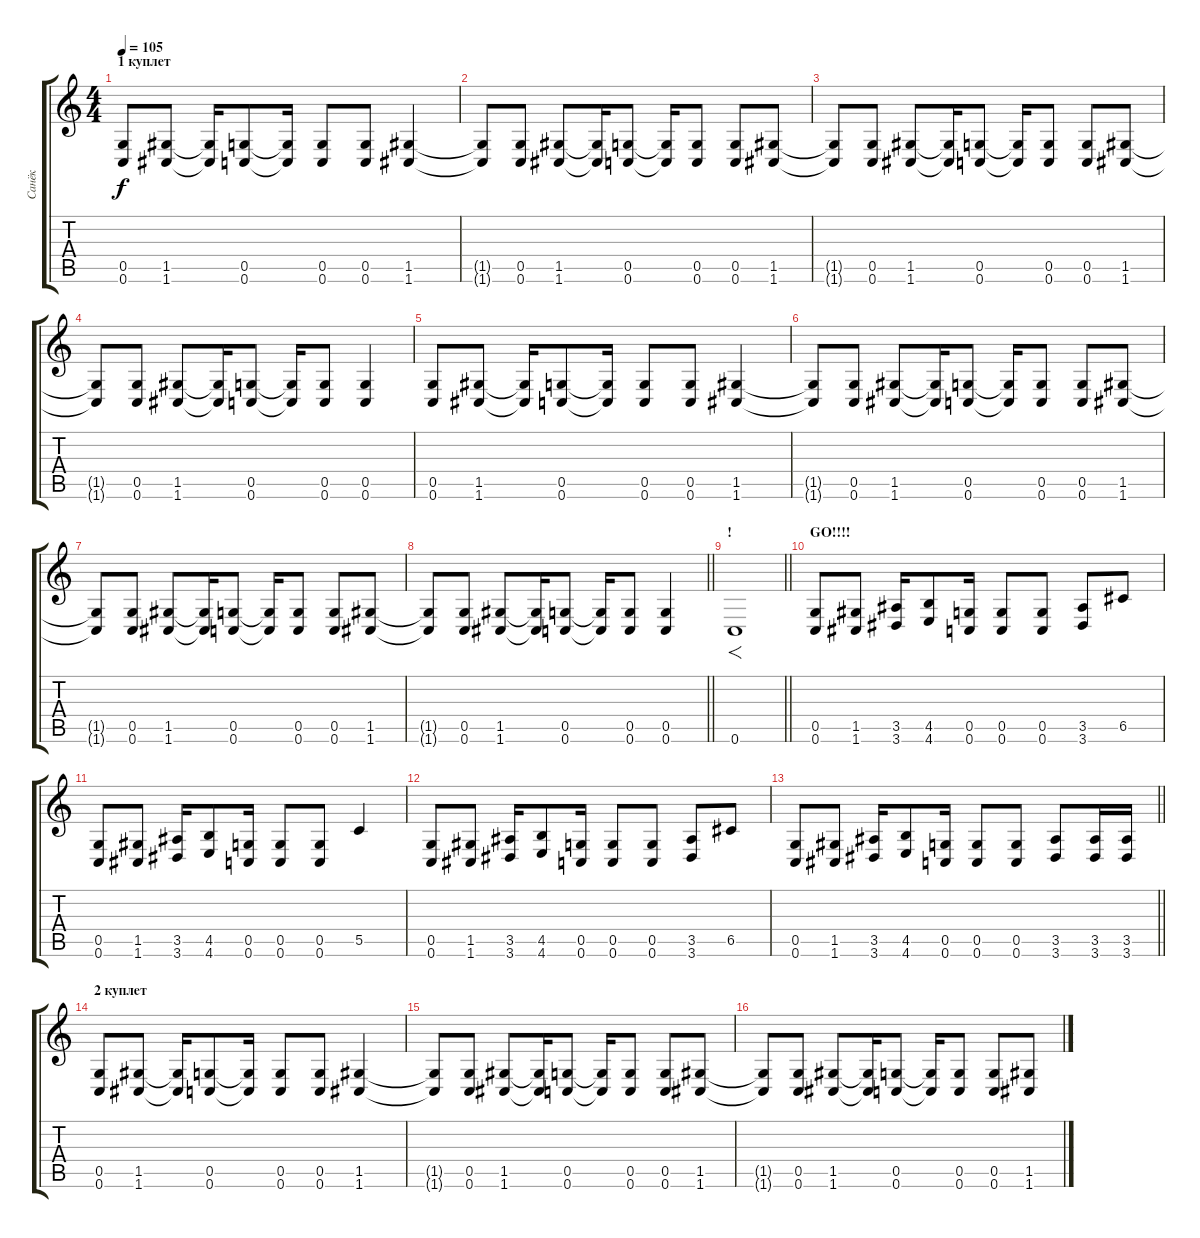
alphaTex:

\track ("Санёк" "Санёк") {instrument distortionguitar}
\staff {score tabs}
\tuning (D4 A3 F3 C3 G2 C2) {hide}
\ts (4 4)
\section ("" "1 куплет")
\tempo 105
\clef g2
\ks c
(0.5 0.6).8{dy f} (1.5 1.6).8 (1.5{t} 1.6{t}).16 (0.5 0.6).8 (0.5{t} 0.6{t}).16 (0.5 0.6).8 (0.5 0.6).8 (1.5 1.6).4 |
(1.5{t} 1.6{t}).8 (0.5 0.6).8 (1.5 1.6).8 (1.5{t} 1.6{t}).16 (0.5 0.6).8 (0.5{t} 0.6{t}).16 (0.5 0.6).8 (0.5 0.6).8 (1.5 1.6).8 |
(1.5{t} 1.6{t}).8 (0.5 0.6).8 (1.5 1.6).8 (1.5{t} 1.6{t}).16 (0.5 0.6).8 (0.5{t} 0.6{t}).16 (0.5 0.6).8 (0.5 0.6).8 (1.5 1.6).8 |
(1.5{t} 1.6{t}).8 (0.5 0.6).8 (1.5 1.6).8 (1.5{t} 1.6{t}).16 (0.5 0.6).8 (0.5{t} 0.6{t}).16 (0.5 0.6).8 (0.5 0.6).4 |
(0.5 0.6).8 (1.5 1.6).8 (1.5{t} 1.6{t}).16 (0.5 0.6).8 (0.5{t} 0.6{t}).16 (0.5 0.6).8 (0.5 0.6).8 (1.5 1.6).4 |
(1.5{t} 1.6{t}).8 (0.5 0.6).8 (1.5 1.6).8 (1.5{t} 1.6{t}).16 (0.5 0.6).8 (0.5{t} 0.6{t}).16 (0.5 0.6).8 (0.5 0.6).8 (1.5 1.6).8 |
(1.5{t} 1.6{t}).8 (0.5 0.6).8 (1.5 1.6).8 (1.5{t} 1.6{t}).16 (0.5 0.6).8 (0.5{t} 0.6{t}).16 (0.5 0.6).8 (0.5 0.6).8 (1.5 1.6).8 |
\barLineRight lightlight
(1.5{t} 1.6{t}).8 (0.5 0.6).8 (1.5 1.6).8 (1.5{t} 1.6{t}).16 (0.5 0.6).8 (0.5{t} 0.6{t}).16 (0.5 0.6).8 (0.5 0.6).4 |
\section ("" "!")
\barLineRight lightlight
0.6.1{f} |
\section ("" "GO!!!!")
(0.5 0.6).8 (1.5 1.6).8 (3.5 3.6).16 (4.5 4.6).8 (0.5 0.6).16 (0.5 0.6).8 (0.5 0.6).8 (3.5 3.6).8 6.5.8 |
(0.5 0.6).8 (1.5 1.6).8 (3.5 3.6).16 (4.5 4.6).8 (0.5 0.6).16 (0.5 0.6).8 (0.5 0.6).8 5.5.4 |
(0.5 0.6).8 (1.5 1.6).8 (3.5 3.6).16 (4.5 4.6).8 (0.5 0.6).16 (0.5 0.6).8 (0.5 0.6).8 (3.5 3.6).8 6.5.8 |
\barLineRight lightlight
(0.5 0.6).8 (1.5 1.6).8 (3.5 3.6).16 (4.5 4.6).8 (0.5 0.6).16 (0.5 0.6).8 (0.5 0.6).8 (3.5 3.6).8 (3.5 3.6).16 (3.5 3.6).16 |
\section ("" "2 куплет")
(0.5 0.6).8 (1.5 1.6).8 (1.5{t} 1.6{t}).16 (0.5 0.6).8 (0.5{t} 0.6{t}).16 (0.5 0.6).8 (0.5 0.6).8 (1.5 1.6).4 |
(1.5{t} 1.6{t}).8 (0.5 0.6).8 (1.5 1.6).8 (1.5{t} 1.6{t}).16 (0.5 0.6).8 (0.5{t} 0.6{t}).16 (0.5 0.6).8 (0.5 0.6).8 (1.5 1.6).8 |
(1.5{t} 1.6{t}).8 (0.5 0.6).8 (1.5 1.6).8 (1.5{t} 1.6{t}).16 (0.5 0.6).8 (0.5{t} 0.6{t}).16 (0.5 0.6).8 (0.5 0.6).8 (1.5 1.6).8
